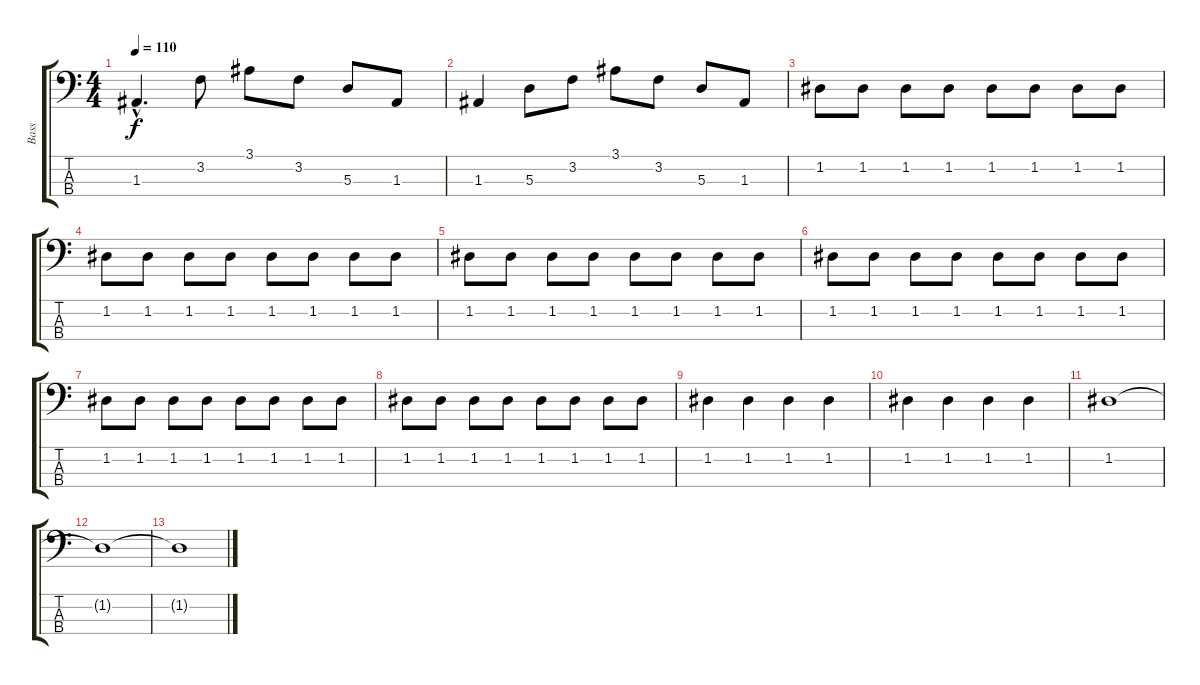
\track ("Bass" "Bass") {instrument electricbassfinger}
\staff {score tabs}
\tuning (G2 D2 A1 E1) {hide}
\ts (4 4)
\tempo 110
\clef f4
\ks c
1.3{hac}.4{d dy f} 3.2.8 3.1.8 3.2.8 5.3.8 1.3.8 |
1.3.4 5.3.8 3.2.8 3.1.8 3.2.8 5.3.8 1.3.8 |
1.2.8 1.2.8 1.2.8 1.2.8 1.2.8 1.2.8 1.2.8 1.2.8 |
1.2.8 1.2.8 1.2.8 1.2.8 1.2.8 1.2.8 1.2.8 1.2.8 |
1.2.8 1.2.8 1.2.8 1.2.8 1.2.8 1.2.8 1.2.8 1.2.8 |
1.2.8 1.2.8 1.2.8 1.2.8 1.2.8 1.2.8 1.2.8 1.2.8 |
1.2.8 1.2.8 1.2.8 1.2.8 1.2.8 1.2.8 1.2.8 1.2.8 |
1.2.8 1.2.8 1.2.8 1.2.8 1.2.8 1.2.8 1.2.8 1.2.8 |
1.2.4 1.2.4 1.2.4 1.2.4 |
1.2.4 1.2.4 1.2.4 1.2.4 |
1.2.1 |
1.2{t}.1 |
1.2{t}.1
